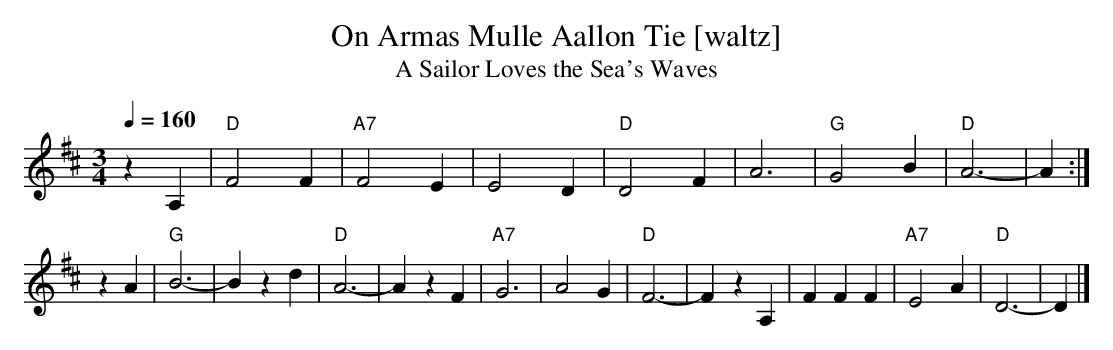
X:1
T:On Armas Mulle Aallon Tie [waltz]
T:A Sailor Loves the Sea's Waves
M:3/4
L:1/4
Q:1/4=160
K:D
z A,|"D" F2  F|"A7"F2  E|   E2 D|"D"D2\
  F |    A3   |"G" G2  B|"D"A3- |   A:|
z A |"G" B3-  |    B z d|"D"A3- |   A \
z F |"A7"G3   |    A2  G|"D"F3- |   F \
z A,|    F F F|"A7"E2  A|"D"D3- |   D|]
